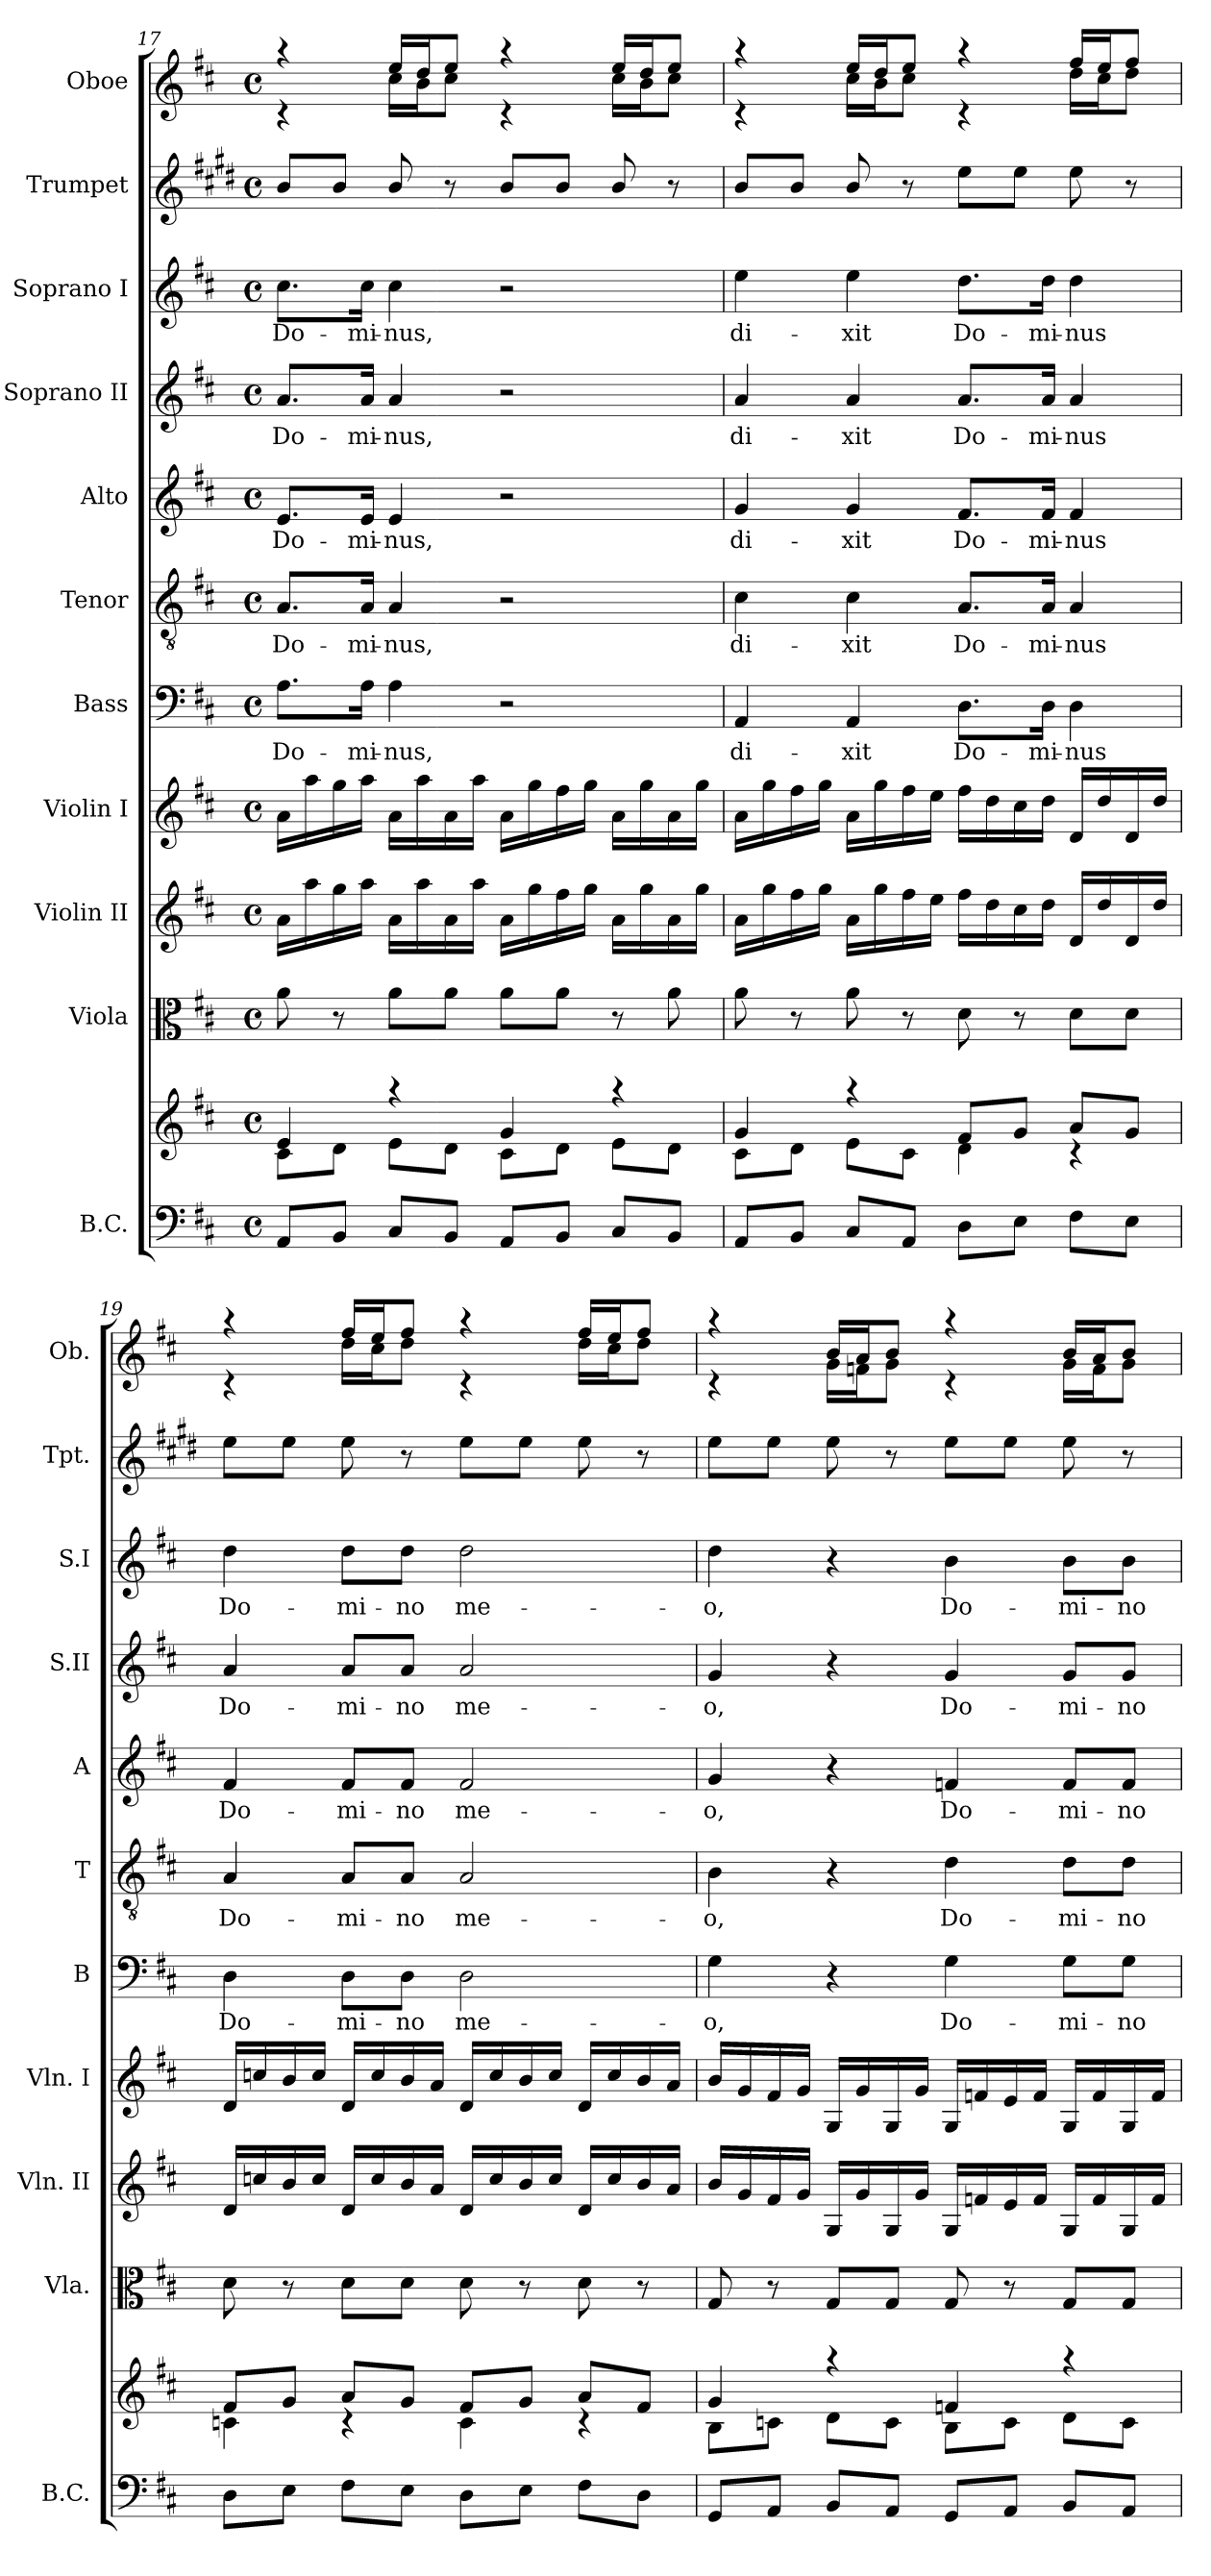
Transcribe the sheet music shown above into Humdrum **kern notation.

**kern	**kern	**kern	**kern	**kern	**kern	**text	**kern	**text	**kern	**text	**kern	**text	**kern	**text	**kern	**kern
*part11	*part11	*part10	*part9	*part8	*part7	*part7	*part6	*part6	*part5	*part5	*part4	*part4	*part3	*part3	*part2	*part1
*staff12	*staff11	*staff10	*staff9	*staff8	*staff7	*staff7	*staff6	*staff6	*staff5	*staff5	*staff4	*staff4	*staff3	*staff3	*staff2	*staff1
*I"B.C.	*	*I"Viola	*I"Violin II	*I"Violin I	*I"Bass	*	*I"Tenor	*	*I"Alto	*	*I"Soprano II	*	*I"Soprano I	*	*I"Trumpet	*I"Oboe
*I'B.C.	*	*I'Vla.	*I'Vln. II	*I'Vln. I	*I'B	*	*I'T	*	*I'A	*	*I'S.II	*	*I'S.I	*	*I'Tpt.	*I'Ob.
!!LO:PB:g=z
*clefF4	*clefG2	*clefC3	*clefG2	*clefG2	*clefF4	*	*clefGv2	*	*clefG2	*	*clefG2	*	*clefG2	*	*clefG2	*clefG2
*	*	*	*	*	*	*	*	*	*	*	*	*	*	*	*ITrd1c2	*
*k[f#c#]	*k[f#c#]	*k[f#c#]	*k[f#c#]	*k[f#c#]	*k[f#c#]	*	*k[f#c#]	*	*k[f#c#]	*	*k[f#c#]	*	*k[f#c#]	*	*k[f#c#]	*k[f#c#]
*D:	*D:	*D:	*D:	*D:	*D:	*	*D:	*	*D:	*	*D:	*	*D:	*	*D:	*D:
*M4/4	*M4/4	*M4/4	*M4/4	*M4/4	*M4/4	*	*M4/4	*	*M4/4	*	*M4/4	*	*M4/4	*	*M4/4	*M4/4
*met(c)	*met(c)	*met(c)	*met(c)	*met(c)	*met(c)	*	*met(c)	*	*met(c)	*	*met(c)	*	*met(c)	*	*met(c)	*met(c)
=17	=17	=17	=17	=17	=17	=17	=17	=17	=17	=17	=17	=17	=17	=17	=17	=17
*	*^	*	*	*	*	*	*	*	*	*	*	*	*	*	*	*
!	!	!	!	!	!	!	!LO:LY:b	!	!LO:LY:b	!	!LO:LY:b	!	!LO:LY:b	!	!LO:LY:b	!	!
*	*	*	*	*	*	*	*	*	*	*	*	*	*	*	*	*	*^
8AA/L	4e/	8c#\L	8a\	16a\LL	16a\LL	8.A\L	Do-	8.A/L	Do-	8.e/L	Do-	8.a/L	Do-	8.cc#\L	Do-	8a/L	4raa	4rc
.	.	.	.	16aa\	16aa\	.	.	.	.	.	.	.	.	.	.	.	.	.
8BB/J	.	8d\J	8r	16gg\	16gg\	.	.	.	.	.	.	.	.	.	.	8a/J	.	.
!	!	!	!	!	!	!	!LO:LY:b	!	!LO:LY:b	!	!LO:LY:b	!	!LO:LY:b	!	!LO:LY:b	!	!	!
.	.	.	.	16aa\JJ	16aa\JJ	16A\Jk	-mi-	16A/Jk	-mi-	16e/Jk	-mi-	16a/Jk	-mi-	16cc#\Jk	-mi-	.	.	.
!	!	!	!	!	!	!	!LO:LY:b	!	!LO:LY:b	!	!LO:LY:b	!	!LO:LY:b	!	!LO:LY:b	!	!	!
8C#/L	4raa	8e\L	8a\L	16a\LL	16a\LL	4A\	-nus,	4A/	-nus,	4e/	-nus,	4a/	-nus,	4cc#\	-nus,	8a/	16ee/LL	16cc#\LL
.	.	.	.	16aa\	16aa\	.	.	.	.	.	.	.	.	.	.	.	16dd/J	16b\J
8BB/J	.	8d\J	8a\J	16a\	16a\	.	.	.	.	.	.	.	.	.	.	8r	8ee/J	8cc#\J
.	.	.	.	16aa\JJ	16aa\JJ	.	.	.	.	.	.	.	.	.	.	.	.	.
8AA/L	4g/	8c#\L	8a\L	16a\LL	16a\LL	2r	.	2r	.	2r	.	2r	.	2r	.	8a/L	4raa	4rc
.	.	.	.	16gg\	16gg\	.	.	.	.	.	.	.	.	.	.	.	.	.
8BB/J	.	8d\J	8a\J	16ff#\	16ff#\	.	.	.	.	.	.	.	.	.	.	8a/J	.	.
.	.	.	.	16gg\JJ	16gg\JJ	.	.	.	.	.	.	.	.	.	.	.	.	.
8C#/L	4raa	8e\L	8r	16a\LL	16a\LL	.	.	.	.	.	.	.	.	.	.	8a/	16ee/LL	16cc#\LL
.	.	.	.	16gg\	16gg\	.	.	.	.	.	.	.	.	.	.	.	16dd/J	16b\J
8BB/J	.	8d\J	8a\	16a\	16a\	.	.	.	.	.	.	.	.	.	.	8r	8ee/J	8cc#\J
.	.	.	.	16gg\JJ	16gg\JJ	.	.	.	.	.	.	.	.	.	.	.	.	.
=18	=18	=18	=18	=18	=18	=18	=18	=18	=18	=18	=18	=18	=18	=18	=18	=18	=18	=18
!	!	!	!	!	!	!	!LO:LY:b	!	!LO:LY:b	!	!LO:LY:b	!	!LO:LY:b	!	!LO:LY:b	!	!	!
8AA/L	4g/	8c#\L	8a\	16a\LL	16a\LL	4AA/	di-	4c#\	di-	4g/	di-	4a/	di-	4ee\	di-	8a/L	4raa	4rc
.	.	.	.	16gg\	16gg\	.	.	.	.	.	.	.	.	.	.	.	.	.
8BB/J	.	8d\J	8r	16ff#\	16ff#\	.	.	.	.	.	.	.	.	.	.	8a/J	.	.
.	.	.	.	16gg\JJ	16gg\JJ	.	.	.	.	.	.	.	.	.	.	.	.	.
!	!	!	!	!	!	!	!LO:LY:b	!	!LO:LY:b	!	!LO:LY:b	!	!LO:LY:b	!	!LO:LY:b	!	!	!
8C#/L	4raa	8e\L	8a\	16a\LL	16a\LL	4AA/	-xit	4c#\	-xit	4g/	-xit	4a/	-xit	4ee\	-xit	8a/	16ee/LL	16cc#\LL
.	.	.	.	16gg\	16gg\	.	.	.	.	.	.	.	.	.	.	.	16dd/J	16b\J
8AA/J	.	8c#\J	8r	16ff#\	16ff#\	.	.	.	.	.	.	.	.	.	.	8r	8ee/J	8cc#\J
.	.	.	.	16ee\JJ	16ee\JJ	.	.	.	.	.	.	.	.	.	.	.	.	.
!	!	!	!	!	!	!	!LO:LY:b	!	!LO:LY:b	!	!LO:LY:b	!	!LO:LY:b	!	!LO:LY:b	!	!	!
8D\L	8f#/L	4d\	8d\	16ff#\LL	16ff#\LL	8.D\L	Do-	8.A/L	Do-	8.f#/L	Do-	8.a/L	Do-	8.dd\L	Do-	8dd\L	4raa	4rc
.	.	.	.	16dd\	16dd\	.	.	.	.	.	.	.	.	.	.	.	.	.
8E\J	8g/J	.	8r	16cc#\	16cc#\	.	.	.	.	.	.	.	.	.	.	8dd\J	.	.
!	!	!	!	!	!	!	!LO:LY:b	!	!LO:LY:b	!	!LO:LY:b	!	!LO:LY:b	!	!LO:LY:b	!	!	!
.	.	.	.	16dd\JJ	16dd\JJ	16D\Jk	-mi-	16A/Jk	-mi-	16f#/Jk	-mi-	16a/Jk	-mi-	16dd\Jk	-mi-	.	.	.
!	!	!	!	!	!	!	!LO:LY:b	!	!LO:LY:b	!	!LO:LY:b	!	!LO:LY:b	!	!LO:LY:b	!	!	!
8F#\L	8a/L	4rc	8d\L	16d/LL	16d/LL	4D\	-nus	4A/	-nus	4f#/	-nus	4a/	-nus	4dd\	-nus	8dd\	16ff#/LL	16dd\LL
.	.	.	.	16dd/	16dd/	.	.	.	.	.	.	.	.	.	.	.	16ee/J	16cc#\J
8E\J	8g/J	.	8d\J	16d/	16d/	.	.	.	.	.	.	.	.	.	.	8r	8ff#/J	8dd\J
.	.	.	.	16dd/JJ	16dd/JJ	.	.	.	.	.	.	.	.	.	.	.	.	.
=19	=19	=19	=19	=19	=19	=19	=19	=19	=19	=19	=19	=19	=19	=19	=19	=19	=19	=19
!	!	!	!	!	!	!	!LO:LY:b	!	!LO:LY:b	!	!LO:LY:b	!	!LO:LY:b	!	!LO:LY:b	!	!	!
8D\L	8f#/L	4cn\	8d\	16d/LL	16d/LL	4D\	Do-	4A/	Do-	4f#/	Do-	4a/	Do-	4dd\	Do-	8dd\L	4raa	4rc
.	.	.	.	16ccn/	16ccn/	.	.	.	.	.	.	.	.	.	.	.	.	.
8E\J	8g/J	.	8r	16b/	16b/	.	.	.	.	.	.	.	.	.	.	8dd\J	.	.
.	.	.	.	16cc/JJ	16cc/JJ	.	.	.	.	.	.	.	.	.	.	.	.	.
!	!	!	!	!	!	!	!LO:LY:b	!	!LO:LY:b	!	!LO:LY:b	!	!LO:LY:b	!	!LO:LY:b	!	!	!
8F#\L	8a/L	4rc	8d\L	16d/LL	16d/LL	8D\L	-mi-	8A/L	-mi-	8f#/L	-mi-	8a/L	-mi-	8dd\L	-mi-	8dd\	16ff#/LL	16dd\LL
.	.	.	.	16cc/	16cc/	.	.	.	.	.	.	.	.	.	.	.	16ee/J	16cc#\J
!	!	!	!	!	!	!	!LO:LY:b	!	!LO:LY:b	!	!LO:LY:b	!	!LO:LY:b	!	!LO:LY:b	!	!	!
8E\J	8g/J	.	8d\J	16b/	16b/	8D\J	-no	8A/J	-no	8f#/J	-no	8a/J	-no	8dd\J	-no	8r	8ff#/J	8dd\J
.	.	.	.	16a/JJ	16a/JJ	.	.	.	.	.	.	.	.	.	.	.	.	.
!	!	!	!	!	!	!	!LO:LY:b	!	!LO:LY:b	!	!LO:LY:b	!	!LO:LY:b	!	!LO:LY:b	!	!	!
8D\L	8f#/L	4c\	8d\	16d/LL	16d/LL	2D\	me-	2A/	me-	2f#/	me-	2a/	me-	2dd\	me-	8dd\L	4raa	4rc
.	.	.	.	16cc/	16cc/	.	.	.	.	.	.	.	.	.	.	.	.	.
8E\J	8g/J	.	8r	16b/	16b/	.	.	.	.	.	.	.	.	.	.	8dd\J	.	.
.	.	.	.	16cc/JJ	16cc/JJ	.	.	.	.	.	.	.	.	.	.	.	.	.
8F#\L	8a/L	4rc	8d\	16d/LL	16d/LL	.	.	.	.	.	.	.	.	.	.	8dd\	16ff#/LL	16dd\LL
.	.	.	.	16cc/	16cc/	.	.	.	.	.	.	.	.	.	.	.	16ee/J	16cc#\J
8D\J	8f#/J	.	8r	16b/	16b/	.	.	.	.	.	.	.	.	.	.	8r	8ff#/J	8dd\J
.	.	.	.	16a/JJ	16a/JJ	.	.	.	.	.	.	.	.	.	.	.	.	.
!!LO:PB:g=z	!!
=20	=20	=20	=20	=20	=20	=20	=20	=20	=20	=20	=20	=20	=20	=20	=20	=20	=20	=20
!	!	!	!	!	!	!	!LO:LY:b	!	!LO:LY:b	!	!LO:LY:b	!	!LO:LY:b	!	!LO:LY:b	!	!	!
8GG/L	4g/	8B\L	8G/	16b/LL	16b/LL	4G\	-o,	4B\	-o,	4g/	-o,	4g/	-o,	4dd\	-o,	8dd\L	4raa	4rc
.	.	.	.	16g/	16g/	.	.	.	.	.	.	.	.	.	.	.	.	.
8AA/J	.	8cn\J	8r	16f#/	16f#/	.	.	.	.	.	.	.	.	.	.	8dd\J	.	.
.	.	.	.	16g/JJ	16g/JJ	.	.	.	.	.	.	.	.	.	.	.	.	.
8BB/L	4raa	8d\L	8G/L	16G/LL	16G/LL	4r	.	4r	.	4r	.	4r	.	4r	.	8dd\	16b/LL	16g\LL
.	.	.	.	16g/	16g/	.	.	.	.	.	.	.	.	.	.	.	16a/J	16fn\J
8AA/J	.	8c\J	8G/J	16G/	16G/	.	.	.	.	.	.	.	.	.	.	8r	8b/J	8g\J
.	.	.	.	16g/JJ	16g/JJ	.	.	.	.	.	.	.	.	.	.	.	.	.
!	!	!	!	!	!	!	!LO:LY:b	!	!LO:LY:b	!	!LO:LY:b	!	!LO:LY:b	!	!LO:LY:b	!	!	!
8GG/L	4fn/	8B\L	8G/	16G/LL	16G/LL	4G\	Do-	4d\	Do-	4fn/	Do-	4g/	Do-	4b\	Do-	8dd\L	4raa	4rc
.	.	.	.	16fn/	16fn/	.	.	.	.	.	.	.	.	.	.	.	.	.
8AA/J	.	8c\J	8r	16e/	16e/	.	.	.	.	.	.	.	.	.	.	8dd\J	.	.
.	.	.	.	16f/JJ	16f/JJ	.	.	.	.	.	.	.	.	.	.	.	.	.
!	!	!	!	!	!	!	!LO:LY:b	!	!LO:LY:b	!	!LO:LY:b	!	!LO:LY:b	!	!LO:LY:b	!	!	!
8BB/L	4raa	8d\L	8G/L	16G/LL	16G/LL	8G\L	-mi-	8d\L	-mi-	8f/L	-mi-	8g/L	-mi-	8b\L	-mi-	8dd\	16b/LL	16g\LL
.	.	.	.	16f/	16f/	.	.	.	.	.	.	.	.	.	.	.	16a/J	16f\J
!	!	!	!	!	!	!	!LO:LY:b	!	!LO:LY:b	!	!LO:LY:b	!	!LO:LY:b	!	!LO:LY:b	!	!	!
8AA/J	.	8c\J	8G/J	16G/	16G/	8G\J	-no	8d\J	-no	8f/J	-no	8g/J	-no	8b\J	-no	8r	8b/J	8g\J
.	.	.	.	16f/JJ	16f/JJ	.	.	.	.	.	.	.	.	.	.	.	.	.
*	*v	*v	*	*	*	*	*	*	*	*	*	*	*	*	*	*	*v	*v
=	=	=	=	=	=	=	=	=	=	=	=	=	=	=	=	=
*-	*-	*-	*-	*-	*-	*-	*-	*-	*-	*-	*-	*-	*-	*-	*-	*-
